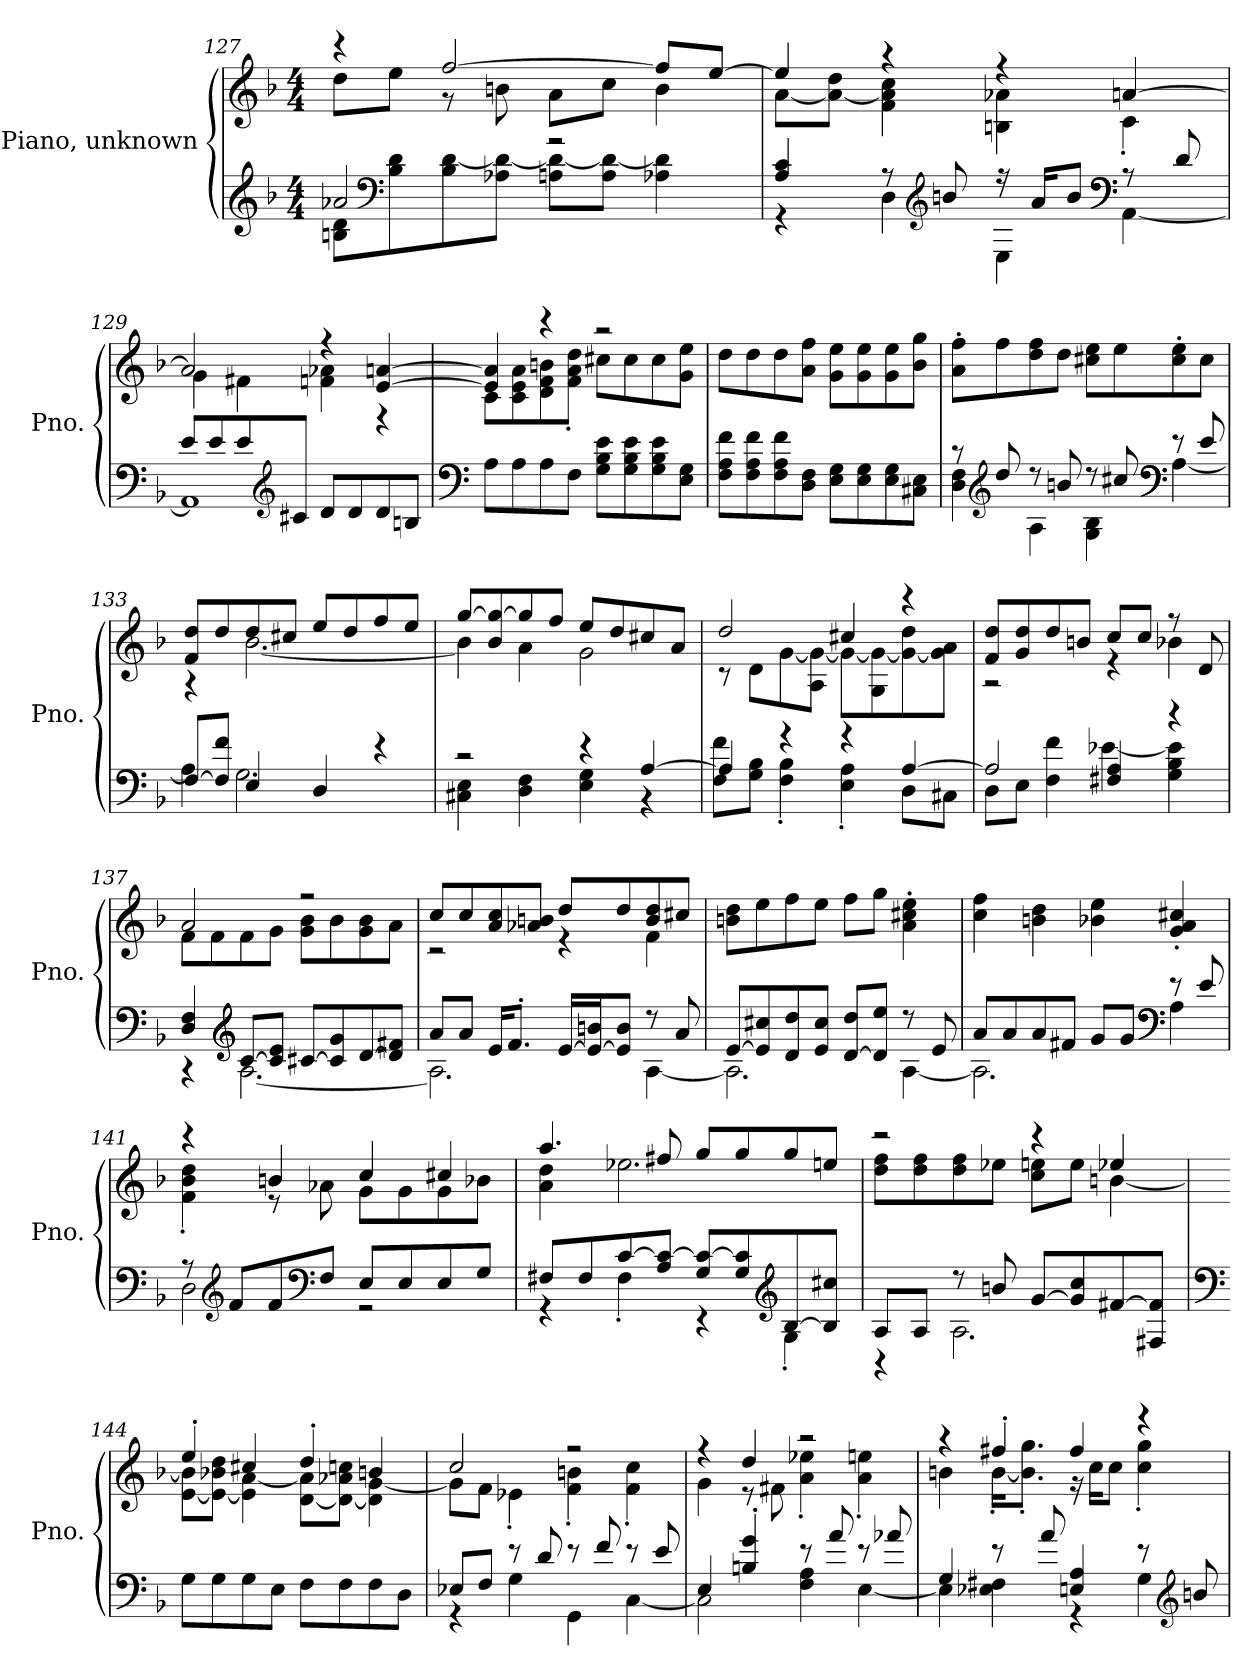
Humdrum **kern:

**kern	**kern
*part1	*part1
*staff2	*staff1
*I"Piano, unknown	*
*I'Pno.	*
*clefG2	*clefG2
*k[b-]	*k[b-]
*M4/4	*M4/4
=127	=127
*^	*^
2a-X/	8Bn\ 8d\L	4r	8dd\L
*clefF4	*	*	*
.	8B\ 8d\	.	8ee\J
.	8B\ [8d\	[2ff/	8r
.	8A-X\ 8d\_J	.	8bn\
2r	8An\ 8d\_L	.	8a\L
.	8A\ 8d\_J	.	8cc\J
.	4A-X\ 4d\]	8ff/L]	4b\
.	.	[8ee/J	.
!!LO:LB:g=z	!!
=128	=128	=128	=128
4A/ 4c/	4r	4ee/]	[8a\L
.	.	.	8a\_ 8dd\J
8r	4D\	4r	4f\ 4a\] 4cc\
*clefG2	*	*	*
8bn/	.	.	.
16r	4E\	4r	4Bn\ 4a-X\
16a/KL	.	.	.
8b/J	.	.	.
*clefF4	*	*	*
8r	[4AA\	[4an/	4c'\
8d/	.	.	.
=129	=129	=129	=129
8e/L	1AA]	2a/]	4g\
8e/	.	.	.
8e/	.	.	4f#X\
*clefG2	*	*	*
8c#X/J	.	.	.
8d/L	.	4r	4fn\ 4a-X\
8d/	.	.	.
8d/	.	[4e/ [4an/	4r
8Bn/J	.	.	.
*v	*v	*	*
=130	=130	=130
*clefF4	*	*
8A\L	4e/] 4a/]	8c\L
8A\	.	8c\ 8e\ 8a\
8A\	4r	8d\ 8f\ 8bn\
8F\J	.	8f\' 8a\' 8dd\'J
8G\ 8B-\ 8e\L	2r	8cc#X\L
8G\ 8B-\ 8e\	.	8cc#\
8G\ 8B-\ 8e\	.	8cc#\
8E\ 8G\J	.	8g\ 8ee\J
*	*v	*v
!!LO:LB:g=z
=131	=131
8F\ 8A\ 8f\L	8dd\L
8F\ 8A\ 8f\	8dd\
8F\ 8A\ 8f\	8dd\
8D\ 8F\J	8a\ 8ff\J
8E\ 8G\L	8g\ 8ee\L
8E\ 8G\	8g\ 8ee\
8E\ 8G\	8g\ 8ee\
8C#X\ 8E\J	8b-\ 8gg\J
=132	=132
*^	*
8r	4D\ 4F\	8a\' 8ff\'L
*clefG2	*	*
8dd/	.	8ff\
8r	4A\	8dd\ 8ff\
8bn/	.	8dd\J
8r	4G\ 4B-\	8cc#X\ 8ee\L
8cc#X/	.	8ee\
*clefF4	*	*
8r	[4A\	8cc#\' 8ee\'
8e/	.	8cc#\J
=133	=133	=133
*	*	*^
[8F/L	4A\]	8f/ 8dd/L	4r
8F/] 8f/J	.	8dd/	.
4E/	2.G\	8dd/	[2.b-\
.	.	8cc#X/J	.
4D/	.	8ee/L	.
.	.	8dd/	.
4r	.	8ff/	.
.	.	8ee/J	.
!!LO:LB:g=z	!!
=134	=134	=134	=134
2r	4C#X\ 4E\	[8gg/L	4b-\]
.	.	8b-/ 8gg/_	.
.	4D\ 4F\	8gg/]	4a\
.	.	8ff/J	.
4r	4E\ 4G\	8ee/L	2g\
.	.	8dd/	.
[4A/	4r	8cc#X/	.
.	.	8a/J	.
=135	=135	=135	=135
4A/]	8F\ 8f\L	2dd/	8r
.	8G\ 8B-\J	.	8d\L
4r	4F\' 4B-\'	.	[8g\
.	.	.	8A\ 8g\_J
4r	4E\' 4A\'	4cc#X/	8g\L_
.	.	.	8G\ 8g\_
[4A/	8D\L	4r	8g\_ 8dd\
.	8C#X\J	.	8g\] 8a\J
=136	=136	=136	=136
2A/]	8D\L	8f/ 8dd/L	2r
.	8E\J	8g/ 8dd/	.
.	4F\ 4f\	8dd/	.
.	.	8bn/J	.
4F#X/ 4A/	[4e-X\	8cc/L	4r
.	.	8cc/J	.
4r	4G\ 4B-\ 4e-\]	8r	4b-X\
.	.	8d/	.
!!LO:LB:g=z	!!
=137	=137	=137	=137
4D/ 4F/	4r	2a/	8f\L
.	.	.	8f\
*clefG2	*	*	*
[8c/L	[2.A\	.	8f\
8c/] 8e/J	.	.	8g\J
[8c#X/L	.	2r	8g\ 8b-\L
8c#/] 8g/	.	.	8b-\
[8d/	.	.	8g\ 8b-\
8d/] 8f#X/J	.	.	8a\J
=138	=138	=138	=138
8a/L	2.A\]	8cc/L	2r
8a/J	.	8cc/	.
16e/KL	.	8a/ 8cc/	.
8.f'/J	.	.	.
.	.	8a-X/ 8bn/J	.
[16e/LL	.	8dd/L	4r
16e/_ 16bn/J	.	.	.
8e/] 8b/J	.	8dd/	.
8r	[4A\	8b/ 8dd/	4f\
8a/	.	8cc#X/J	.
*	*	*v	*v
=139	=139	=139
[8e/L	2.A\]	8bn\ 8dd\L
8e/] 8cc#X/	.	8ee\
8d/ 8dd/	.	8ff\
8e/ 8cc#/J	.	8ee\J
[8d/ 8dd/L	.	8ff\L
8d/] 8ee/J	.	8gg\J
8r	[4A\	4a\' 4cc#X\' 4ee\'
8e/	.	.
!!LO:PB:g=z
=140	=140	=140
8a/L	2.A\]	4cc\ 4ff\
8a/	.	.
8a/	.	4bn\ 4dd\
8f#X/J	.	.
8g/L	.	4b-X\ 4ee\
8g/J	.	.
*clefF4	*	*
8r	4A\	4g/' 4a/' 4cc#X/'
8e/	.	.
=141	=141	=141
*	*	*^
8r	2D\	4r	4f\' 4b-\' 4dd\'
*clefG2	*	*	*
8f/L	.	.	.
8f/	.	4bn/	8r
*clefF4	*	*	*
8F/J	.	.	8a-X\
8E/L	2r	4cc/	8g\L
8E/	.	.	8g\
8E/	.	4cc#X/	8g\
8G/J	.	.	8b-X\J
=142	=142	=142	=142
8F#X/L	4r	4.aa/	4a\ 4dd\
8F#/	.	.	.
[8c/	4F#'\	.	2.ee-X\
8A/ 8c/_J	.	8ff#X/	.
8G/ 8c/_L	4r	8gg/L	.
8G/ 8c/]	.	8gg/	.
*clefG2	*	*	*
[8B-/	4G'\	8gg/	.
8B-/] 8cc#X/J	.	8een/J	.
!!LO:LB:g=z	!!
=143	=143	=143	=143
8A/L	4r	2r	8dd\ 8ff\L
8A/J	.	.	8dd\ 8ff\
8r	2.A\	.	8dd\ 8ff\
8bn/	.	.	8ee-X\J
[8g/L	.	4r	8cc\ 8een\L
8g/] 8cc/	.	.	8ee\J
[8f#X/	.	4ee-X/	[4bn\
8F#X/ 8f#/]J	.	.	.
*v	*v	*	*
=144	=144	=144
*clefF4	*	*
8G\L	4ee'/	[8e\ 8b\]L
8G\	.	8e\_ 8b-X\ 8dd\J
8G\	4cc#X/	4e\] [4a\
8E\J	.	.
8F\L	4dd'/	[8d\ 8a\]L
8F\	.	8d\_ 8a-X\ 8ccn\J
8F\	4bn/	4d\] [4g\
8D\J	.	.
=145	=145	=145
*^	*	*
8E-X/L	4r	2cc/	8g\L]
8F/J	.	.	8f\J
8r	4G\	.	4e-X'\
8d/	.	.	.
8r	4GG\	2r	4f\' 4bn\'
8f/	.	.	.
8r	[4C\	.	4f\' 4cc\'
8e/	.	.	.
!!LO:LB:g=z	!!
=146	=146	=146	=146
4E/	2C\]	4r	4g\
4Bn/' 4g/'	.	4dd/	8r
.	.	.	8f#X\
8r	4F\ 4A\	2r	4a\' 4ee-X\'
8a/	.	.	.
8r	[4E\	.	4a\' 4een\'
8a-X/	.	.	.
=147	=147	=147	=147
4G/	4E\]	4r	4bn\
8r	4E-X\ 4F#X\	4ff#X'/	[16b'\KL
.	.	.	8.b\]' 8.gg\'J
8a/	.	.	.
4En/ 4A/	4r	4ff#/	16r
.	.	.	16cc\KL
.	.	.	8cc\J
8r	4G\	4r	4cc\' 4gg\'
*clefG2	*	*	*
8bn/	.	.	.
*v	*v	*	*
*	*v	*v
=	=
*-	*-
